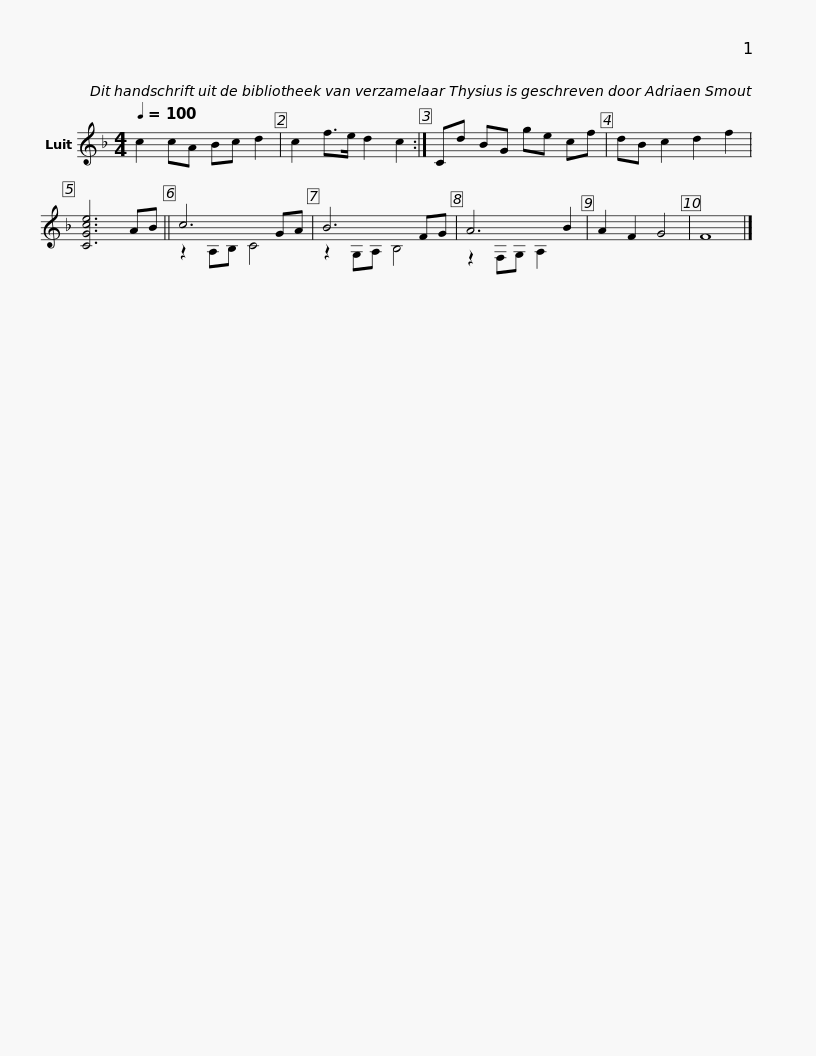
X:1
%%score ( 1 2 )
L:1/8
Q:1/4=100
M:4/4
I:linebreak $
K:F
U:s=!stemless!
V:1 treble
V:2 treble
V:1
 c2 cA Bc d2 | c2 f>e d2 c2 :|$ Cd BG ge cf | dB c2 d2 f2 | [CGce]6 AB ||$ %5
 c6 GA | B6 FG | A6 B2 | A2 F2 G4 | sF8 |] %10
V:2
 x8 | x8 :|$ x8 | x8 | x8 ||$ %5
 z2 A,B, C4 | z2 G,A, B,4 | z2 F,G, A,2 x2 | x8 | x8 |] %10
